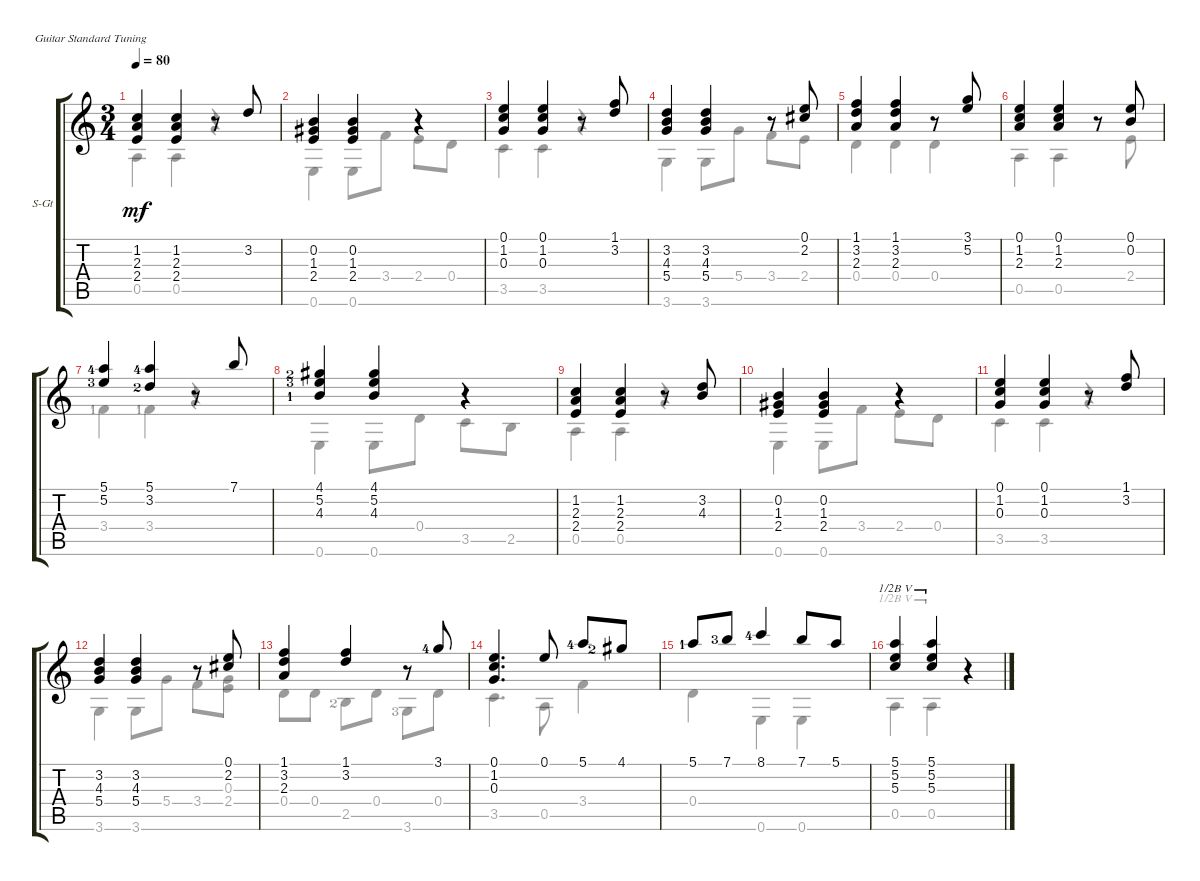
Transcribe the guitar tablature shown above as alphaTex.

\defaultSystemsLayout 4
\bracketExtendMode groupsimilarinstruments
\firstSystemTrackNameOrientation horizontal
\otherSystemsTrackNameOrientation horizontal
\track ("Steel Guitar" "S-Gt") {instrument acousticguitarsteel}
\staff {score tabs}
\tuning (E4 B3 G3 D3 A2 E2)
\voice
\ts (3 4)
\tempo 80
\clef g2
\ks c
(1.2 2.3 2.4).4{dy mf instrument acousticguitarsteel} (1.2 2.3 2.4).4 r.8 3.2.8 |
(2.4 1.3 0.2).4 (0.2 1.3 2.4).4 r.4 |
(0.1 1.2 0.3).4 (0.3 1.2 0.1).4 r.8 (1.1 3.2).8 |
(3.2 4.3 5.4).4 (5.4 4.3 3.2).4 r.8 (0.1 2.2).8 |
(1.1 3.2 2.3).4 (2.3 3.2 1.1).4 r.8 (3.1 5.2).8 |
(0.1 1.2 2.3).4 (2.3 1.2 0.1).4 r.8 (0.1 0.2).8 |
(5.1{lf 5} 5.2{lf 4}).4 (3.2{lf 3} 5.1{lf 5}).4 r.8 7.1.8 |
(4.1{lf 3} 5.2{lf 4} 4.3{lf 2}).4 (4.3 5.2 4.1).4 r.4 |
(1.2 2.3 2.4).4 (2.4 2.3 1.2).4 r.8 (3.2 4.3).8 |
(0.2 1.3 2.4).4 (2.4 1.3 0.2).4 r.4 |
(0.1 1.2 0.3).4 (0.3 1.2 0.1).4 r.8 (1.1 3.2).8 |
(3.2 4.3 5.4).4 (5.4 4.3 3.2).4 r.8 (0.1 2.2).8 |
(1.1 3.2 2.3).4 (3.2 1.1).4 r.8 3.1{lf 5}.8 |
(0.1 1.2 0.3).4{d} 0.1.8 5.1{lf 5}.8 4.1{lf 3}.8 |
5.1{lf 2}.8 7.1{lf 4}.8 8.1{lf 5}.4 7.1.8 5.1.8 |
(5.1 5.2 5.3).4{barre (5 half)} (5.3 5.2 5.1).4{barre (5 half)} r.4
\voice
\clef g2
\ottava regular
\simile none
\ks c
0.5.4{dy mf} 0.5.4 r.4 |
0.6.4 0.6.8 3.4.8 2.4.8 0.4.8 |
3.5.4 3.5.4 r.4 |
3.6.4 3.6.8 5.4.8 3.4.8 2.4.8 |
0.4.4 0.4.4 0.4.4 |
0.5.4 0.5.4 r.8 2.4.8 |
3.4{lf 2}.4 3.4{lf 2}.4 r.4 |
0.6.4 0.6.8 0.4.8 3.5.8 2.5.8 |
0.5.4 0.5.4 r.4 |
0.6.4 0.6.8 3.4.8 2.4.8 0.4.8 |
3.5.4 3.5.4 r.4 |
3.6.4 3.6.8 5.4.8 3.4.8 (2.4 0.3).8 |
0.4.8 0.4.8 2.5{lf 3}.8 0.4.8 3.6{lf 4}.8 0.4.8 |
3.5.4{d} 0.5.8 3.4.4 |
0.4.4 0.6.4 0.6.4 |
0.5.4{barre (5 half)} 0.5.4{barre (5 half)} r.4
